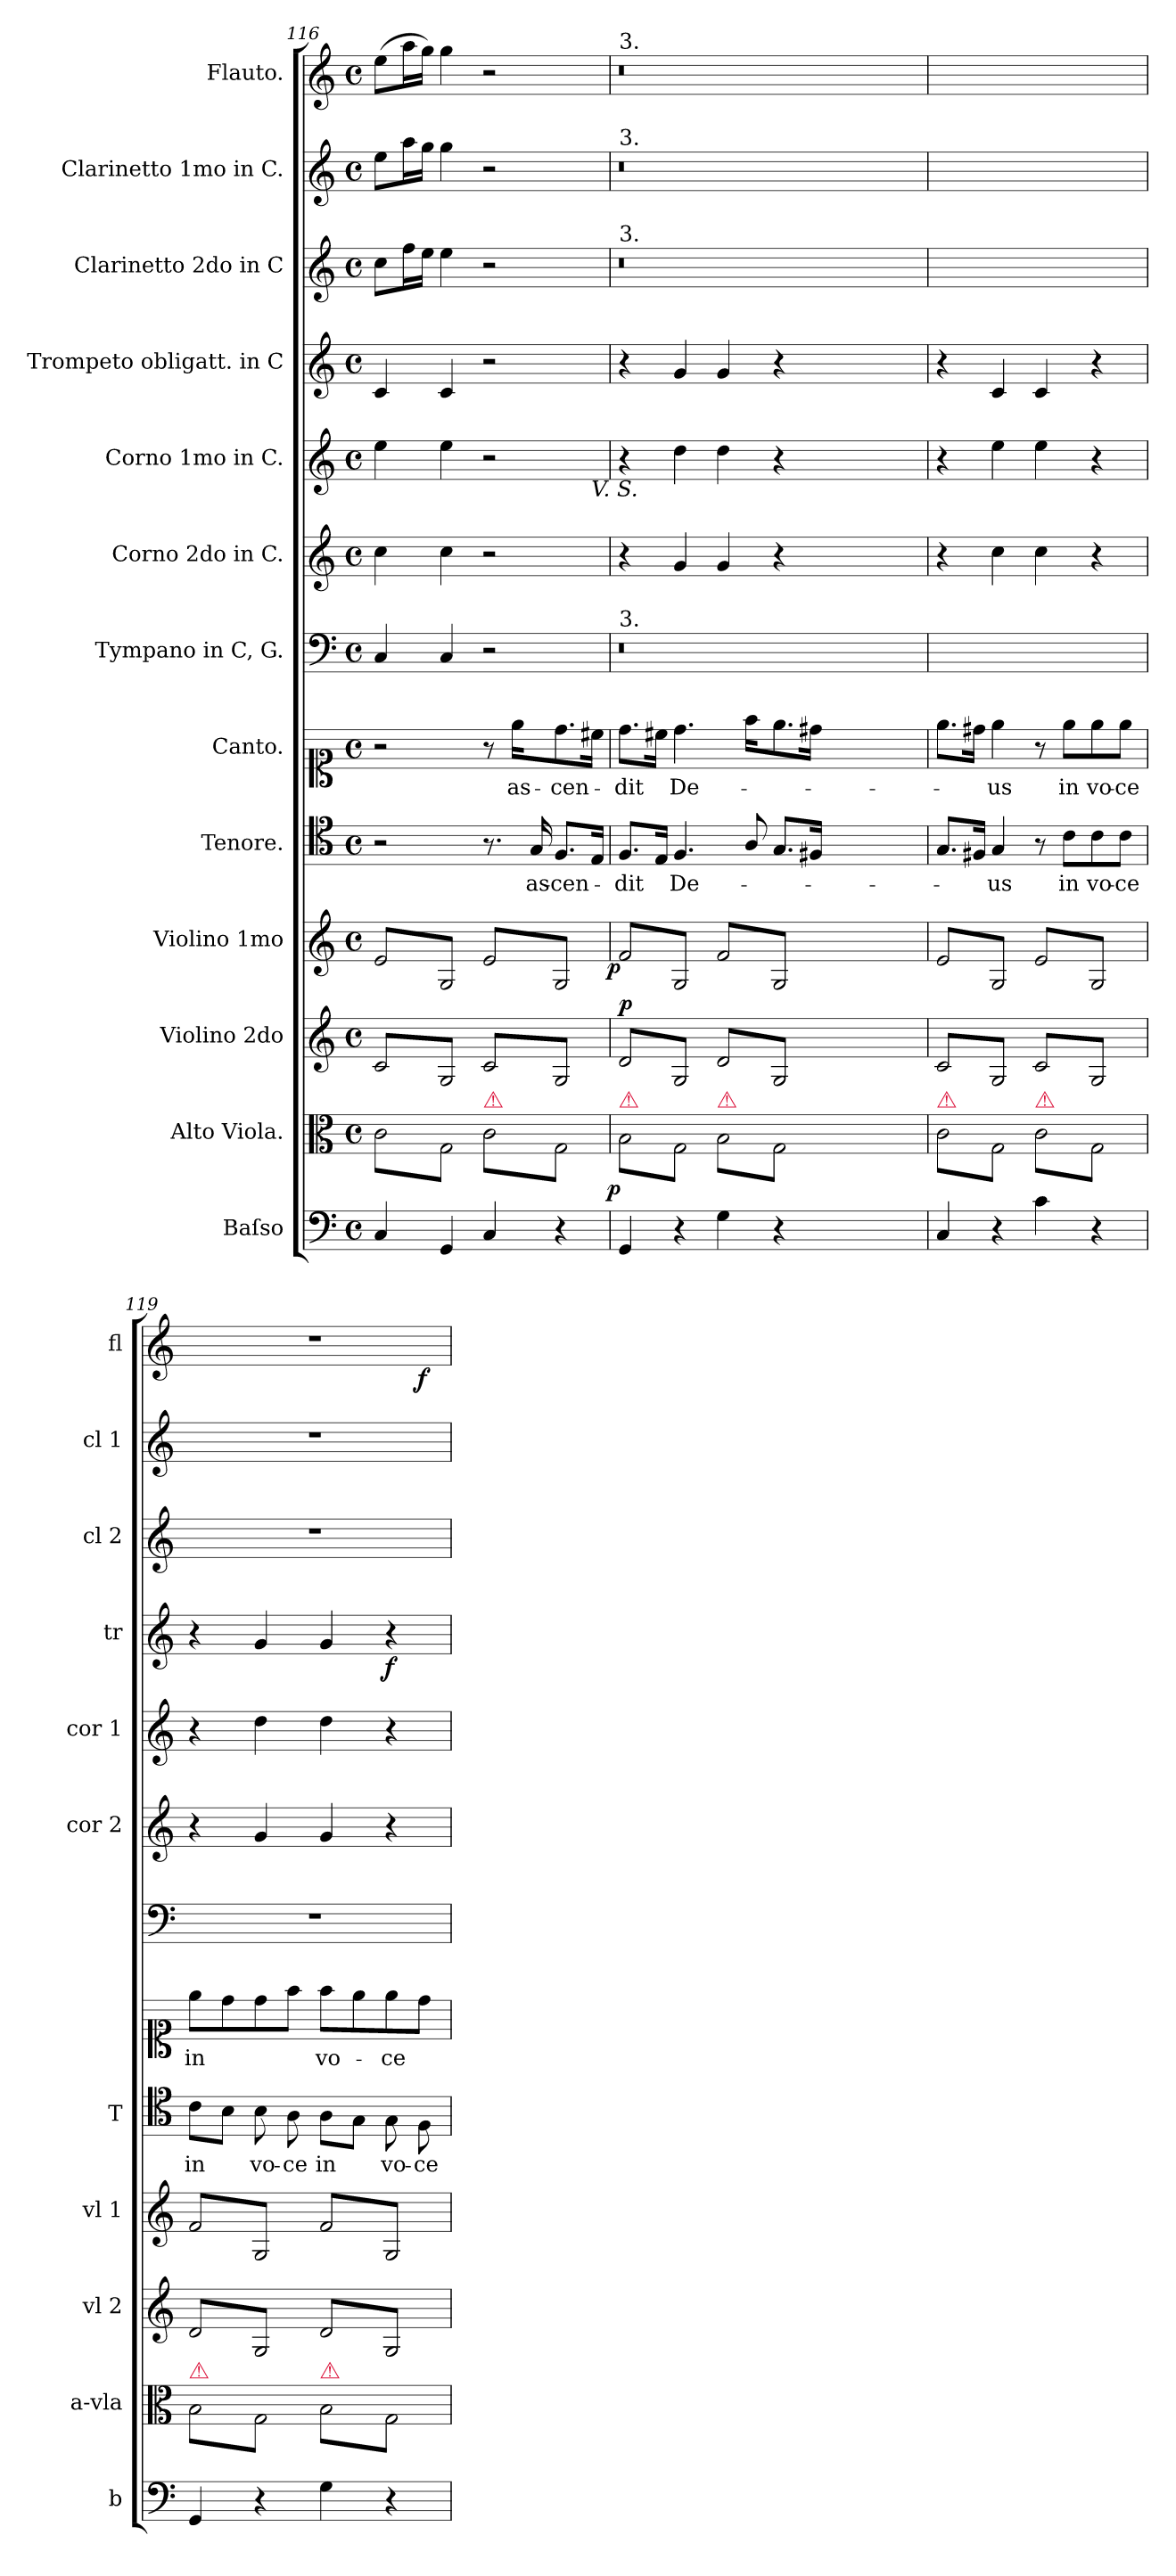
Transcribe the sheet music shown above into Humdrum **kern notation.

**kern	**kern	**dynam	**kern	**dynam	**kern	**dynam	**kern	**text	**kern	**text	**kern	**kern	**kern	**kern	**dynam	**kern	**kern	**kern	**dynam
*part13	*part12	*part12	*part11	*part11	*part10	*part10	*part9	*part9	*part8	*part8	*part7	*part6	*part5	*part4	*part4	*part3	*part2	*part1	*part1
*staff13	*staff12	*staff12	*staff11	*staff11	*staff10	*staff10	*staff9	*staff9	*staff8	*staff8	*staff7	*staff6	*staff5	*staff4	*staff4	*staff3	*staff2	*staff1	*staff1
*I"Baſso	*I"Alto Viola.	*	*I"Violino 2do	*	*I"Violino 1mo	*	*I"Tenore.	*	*I"Canto.	*	*I"Tympano in C, G.	*I"Corno 2do in C.	*I"Corno 1mo in C.	*I"Trompeto obligatt. in C	*	*I"Clarinetto 2do in C	*I"Clarinetto 1mo in C.	*I"Flauto.	*
*I'b	*I'a-vla	*	*I'vl 2	*	*I'vl 1	*	*I'T	*	*	*	*	*I'cor 2	*I'cor 1	*I'tr	*	*I'cl 2	*I'cl 1	*I'fl	*
*clefF4	*clefC3	*	*clefG2	*	*clefG2	*	*clefC4	*	*clefC1	*	*clefF4	*clefG2	*clefG2	*clefG2	*	*clefG2	*clefG2	*clefG2	*
*k[]	*k[]	*	*k[]	*	*k[]	*	*k[]	*	*k[]	*	*k[]	*k[]	*k[]	*k[]	*	*k[]	*k[]	*k[]	*
*M4/4	*M4/4	*	*M4/4	*	*M4/4	*	*M4/4	*	*M4/4	*	*M4/4	*M4/4	*M4/4	*M4/4	*	*M4/4	*M4/4	*M4/4	*
*met(c)	*met(c)	*	*met(c)	*	*met(c)	*	*met(c)	*	*met(c)	*	*met(c)	*met(c)	*met(c)	*met(c)	*	*met(c)	*met(c)	*met(c)	*
=116	=116	=116	=116	=116	=116	=116	=116	=116	=116	=116	=116	=116	=116	=116	=116	=116	=116	=116	=116
!	!LO:TX:a:color=crimson:t=⚠	!	!	!	!	!	!	!	!	!	!	!	!	!	!	!	!	!	!
*	*	*	*	*	*	*	*	*	*	*	*	*	*^	*	*	*	*	*	*
*	*tremolo	*	*	*	*	*	*	*	*	*	*	*	*	*	*	*	*	*	*	*
*	*	*	*tremolo	*	*	*	*	*	*	*	*	*	*	*	*	*	*	*	*	*
*	*	*	*	*	*tremolo	*	*	*	*	*	*	*	*	*	*	*	*	*	*	*
4C/	8c\L	.	8c/L	.	8e/L	.	2r	.	2r	.	4C/	4cc\	4ee\	2...ryy	4c/	.	8cc\L	8ee\L	(8ee\L	.
.	8G\	.	8G/	.	8G/	.	.	.	.	.	.	.	.	.	.	.	16ff\L	16aa\L	16aa\L	.
.	.	.	.	.	.	.	.	.	.	.	.	.	.	.	.	.	16ee\JJ	16gg\JJ	16gg\JJ)	.
4GG/	8c\	.	8c/	.	8e/	.	.	.	.	.	4C/	4cc\	4ee\	.	4c/	.	4ee\	4gg\	4gg\	.
.	8G\J	.	8G/J	.	8G/J	.	.	.	.	.	.	.	.	.	.	.	.	.	.	.
!	!LO:TX:a:color=crimson:t=⚠	!	!	!	!	!	!	!	!	!	!	!	!	!	!	!	!	!	!	!
4C/	8c\L	.	8c/L	.	8e/L	.	8.r	.	8r	.	2r	2r	2r	.	2r	.	2r	2r	2r	.
!	!	!	!	!	!	!	!	!	!LO:N:vis=16	!	!	!	!	!	!	!	!	!	!	!
.	8G\	.	8G/	.	8G/	.	.	.	8ee\KL	as-	.	.	.	.	.	.	.	.	.	.
.	.	.	.	.	.	.	16G/	as-	.	.	.	.	.	.	.	.	.	.	.	.
4r	8c\	.	8c/	.	8e/	.	8.F/L	-cen-	8.dd\	-cen-	.	.	.	.	.	.	.	.	.	.
.	8G\J	.	8G/J	.	8G/J	.	.	.	.	.	.	.	.	.	.	.	.	.	.	.
!	!	!	!	!	!	!	!	!	!	!	!	!	!	!LO:TX:b:i:t=V. S.	!	!	!	!	!	!
.	.	.	.	.	.	.	16E/Jk	.	16cc#X\Jk	.	.	.	.	16ryy	.	.	.	.	.	.
=117	=117	=117	=117	=117	=117	=117	=117	=117	=117	=117	=117	=117	=117	=117	=117	=117	=117	=117	=117	=117
!	!	!	!	!	!	!	!	!	!	!	!	!	!	!	!	!	!	!	!LO:TX:a:t=3.	!
!	!	!	!	!	!	!	!	!	!	!	!	!	!	!	!	!	!	!LO:TX:a:t=3.	!	!
!	!	!	!	!	!	!	!	!	!	!	!	!	!	!	!	!	!LO:TX:a:t=3.	!	!	!
!	!	!	!	!	!	!	!	!	!	!	!LO:TX:a:t=3.	!	!	!	!	!	!	!	!	!
!	!LO:TX:a:color=crimson:t=⚠	!	!	!	!	!	!	!	!	!	!	!	!	!	!	!	!	!	!	!
!	!	!LO:DY:rj	!	!LO:DY:a	!	!LO:DY:b:rj	!	!	!	!	!	!	!	!	!	!	!	!	!	!
*	*	*	*	*	*	*	*	*	*	*	*	*	*v	*v	*	*	*	*	*	*
4GG/	8B\L	p	8d/L	p	8f/L	p	8.F/L	-dit	8.dd\L	-dit	0r	4r	4r	4r	.	0r	0r	0r	.
.	8G\	.	8G/	.	8G/	.	.	.	.	.	.	.	.	.	.	.	.	.	.
.	.	.	.	.	.	.	16E/Jk	.	16cc#X\Jk	.	.	.	.	.	.	.	.	.	.
4r	8B\	.	8d/	.	8f/	.	4.F/	De-	4.dd\	De-	.	4g/	4dd\	4g/	.	.	.	.	.
.	8G\J	.	8G/J	.	8G/J	.	.	.	.	.	.	.	.	.	.	.	.	.	.
!	!LO:TX:a:color=crimson:t=⚠	!	!	!	!	!	!	!	!	!	!	!	!	!	!	!	!	!	!
4G\	8B\L	.	8d/L	.	8f/L	.	.	.	.	.	.	4g/	4dd\	4g/	.	.	.	.	.
!	!	!	!	!	!	!	!	!	!LO:N:vis=16	!	!	!	!	!	!	!	!	!	!
.	8G\	.	8G/	.	8G/	.	8A/	.	8ff\KL	.	.	.	.	.	.	.	.	.	.
4r	8B\	.	8d/	.	8f/	.	8.G/L	.	8.ee\	.	.	4r	4r	4r	.	.	.	.	.
.	8G\J	.	8G/J	.	8G/J	.	.	.	.	.	.	.	.	.	.	.	.	.	.
.	.	.	.	.	.	.	16F#X/Jk	.	16dd#X\Jk	.	.	.	.	.	.	.	.	.	.
1ryy	1ryy	.	1ryy	.	1ryy	.	1ryy	.	1ryy	.	.	1ryy	1ryy	1ryy	.	.	.	.	.
.	.	.	.	.	.	.	.	.	.	.	.	.	.	.	.	.	.	.	.
=118	=118	=118	=118	=118	=118	=118	=118	=118	=118	=118	=118	=118	=118	=118	=118	=118	=118	=118	=118
!	!LO:TX:a:color=crimson:t=⚠	!	!	!	!	!	!	!	!	!	!	!	!	!	!	!	!	!	!
4C/	8c\L	.	8c/L	.	8e/L	.	8.G/L	.	8.ee\L	.	1ryy	4r	4r	4r	.	1ryy	1ryy	1ryy	.
.	8G\	.	8G/	.	8G/	.	.	.	.	.	.	.	.	.	.	.	.	.	.
.	.	.	.	.	.	.	16F#X/Jk	.	16dd#X\Jk	.	.	.	.	.	.	.	.	.	.
4r	8c\	.	8c/	.	8e/	.	4G/	-us	4ee\	-us	.	4cc\	4ee\	4c/	.	.	.	.	.
.	8G\J	.	8G/J	.	8G/J	.	.	.	.	.	.	.	.	.	.	.	.	.	.
!	!LO:TX:a:color=crimson:t=⚠	!	!	!	!	!	!	!	!	!	!	!	!	!	!	!	!	!	!
4c\	8c\L	.	8c/L	.	8e/L	.	8r	.	8r	.	.	4cc\	4ee\	4c/	.	.	.	.	.
.	8G\	.	8G/	.	8G/	.	8c\L	in	8ee\L	in	.	.	.	.	.	.	.	.	.
4r	8c\	.	8c/	.	8e/	.	8c\	vo-	8ee\	vo-	.	4r	4r	4r	.	.	.	.	.
.	8G\J	.	8G/J	.	8G/J	.	8c\J	-ce	8ee\J	-ce	.	.	.	.	.	.	.	.	.
=119	=119	=119	=119	=119	=119	=119	=119	=119	=119	=119	=119	=119	=119	=119	=119	=119	=119	=119	=119
*	*	*	*	*	*	*	*	*	*	*	*	*	*	*	*	*	*	*^	*
!	!LO:TX:a:color=crimson:t=⚠	!	!	!	!	!	!	!	!	!	!	!	!	!	!	!	!	!	!	!
4GG/	8B\L	.	8d/L	.	8f/L	.	8c\L	in	8ee\L	in	1r	4r	4r	4r	.	1r	1r	1r	2..ryy	.
.	8G\	.	8G/	.	8G/	.	8B\J	.	8dd\	.	.	.	.	.	.	.	.	.	.	.
4r	8B\	.	8d/	.	8f/	.	8B\	vo-	8dd\	.	.	4g/	4dd\	4g/	.	.	.	.	.	.
.	8G\J	.	8G/J	.	8G/J	.	8A\	-ce	8ff\J	.	.	.	.	.	.	.	.	.	.	.
!	!LO:TX:a:color=crimson:t=⚠	!	!	!	!	!	!	!	!	!	!	!	!	!	!	!	!	!	!	!
!	!	!	!	!	!	!	!	!LO:LY:i	!	!	!	!	!	!	!	!	!	!	!	!
4G\	8B\L	.	8d/L	.	8f/L	.	8A\L	in	8ff\L	vo-	.	4g/	4dd\	4g/	.	.	.	.	.	.
.	8G\	.	8G/	.	8G/	.	8G\J	.	8ee\	.	.	.	.	.	.	.	.	.	.	.
!	!	!	!	!	!	!	!	!LO:LY:i	!	!	!	!	!	!	!	!	!	!	!	!
4r	8B\	.	8d/	.	8f/	.	8G\	vo-	8ee\	-ce	.	4r	4r	4r	f	.	.	.	.	.
!	!	!	!	!	!	!	!	!LO:LY:i	!	!	!	!	!	!	!	!	!	!	!	!
.	8G\J	.	8G/J	.	8G/J	.	8F\	-ce	8dd\J	.	.	.	.	.	.	.	.	.	8ryy	f
*	*	*	*	*	*Xtremolo	*	*	*	*	*	*	*	*	*	*	*	*	*	*	*
*	*	*	*Xtremolo	*	*	*	*	*	*	*	*	*	*	*	*	*	*	*	*	*
*	*Xtremolo	*	*	*	*	*	*	*	*	*	*	*	*	*	*	*	*	*	*	*
.	.	.	.	.	.	.	.	.	.	.	.	.	.	.	.	.	.	.	.	.
.	.	.	.	.	.	.	.	.	.	.	.	.	.	.	.	.	.	.	.	.
*	*	*	*	*	*	*	*	*	*	*	*	*	*	*	*	*	*	*v	*v	*
=	=	=	=	=	=	=	=	=	=	=	=	=	=	=	=	=	=	=	=
*-	*-	*-	*-	*-	*-	*-	*-	*-	*-	*-	*-	*-	*-	*-	*-	*-	*-	*-	*-
